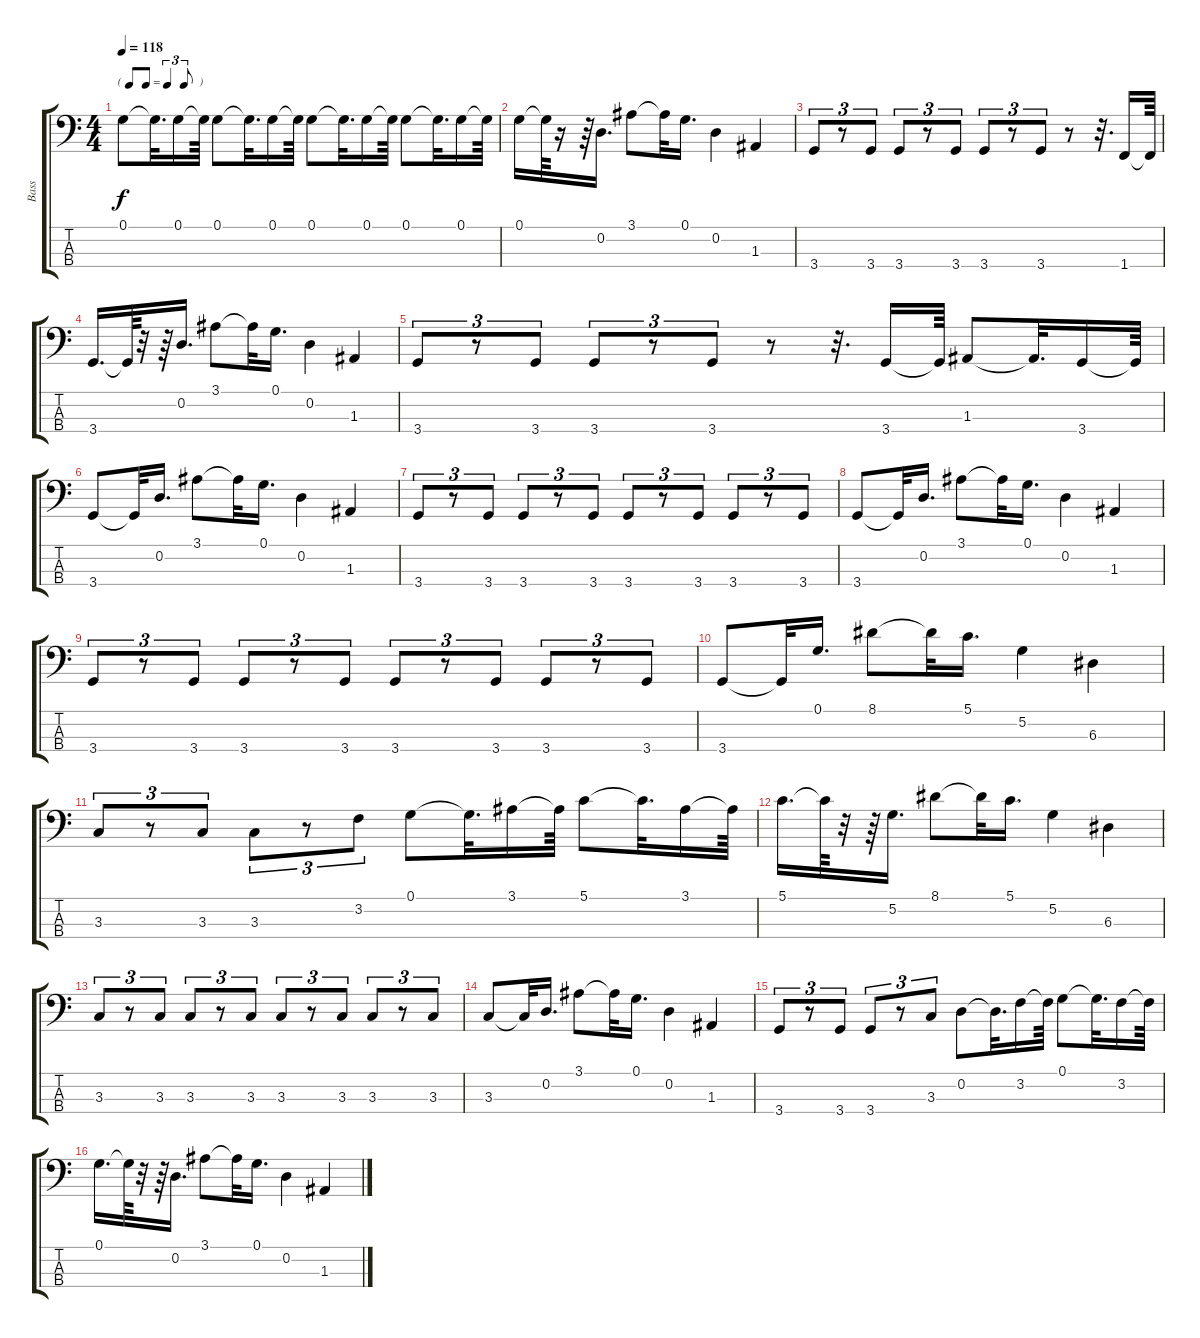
\track ("Bass" "Bass") {instrument electricbassfinger}
\staff {score tabs}
\tuning (G2 D2 A1 E1) {hide}
\ts (4 4)
\tf triplet8th
\tempo 118
\clef f4
\ks c
0.1.8{dy f} 0.1{t}.32{d} 0.1.16 0.1{t}.64 0.1.8 0.1{t}.32{d} 0.1.16 0.1{t}.64 0.1.8 0.1{t}.32{d} 0.1.16 0.1{t}.64 0.1.8 0.1{t}.32{d} 0.1.16 0.1{t}.64 |
0.1.16 0.1{t}.64 r.16 r.64 0.2.16{d} 3.1.8 3.1{t}.32 0.1.16{d} 0.2.4 1.3.4 |
3.4.8{tu (3 2)} r.8{tu (3 2)} 3.4.8{tu (3 2)} 3.4.8{tu (3 2)} r.8{tu (3 2)} 3.4.8{tu (3 2)} 3.4.8{tu (3 2)} r.8{tu (3 2)} 3.4.8{tu (3 2)} r.8 r.32{d} 1.4.16 1.4{t}.64 |
3.4.16{d} 3.4{t}.64 r.32 r.64 0.2.16{d} 3.1.8 3.1{t}.32 0.1.16{d} 0.2.4 1.3.4 |
3.4.8{tu (3 2)} r.8{tu (3 2)} 3.4.8{tu (3 2)} 3.4.8{tu (3 2)} r.8{tu (3 2)} 3.4.8{tu (3 2)} r.8 r.32{d} 3.4.16 3.4{t}.64 1.3.8 1.3{t}.32{d} 3.4.16 3.4{t}.64 |
3.4.8 3.4{t}.32 0.2.16{d} 3.1.8 3.1{t}.32 0.1.16{d} 0.2.4 1.3.4 |
3.4.8{tu (3 2)} r.8{tu (3 2)} 3.4.8{tu (3 2)} 3.4.8{tu (3 2)} r.8{tu (3 2)} 3.4.8{tu (3 2)} 3.4.8{tu (3 2)} r.8{tu (3 2)} 3.4.8{tu (3 2)} 3.4.8{tu (3 2)} r.8{tu (3 2)} 3.4.8{tu (3 2)} |
3.4.8 3.4{t}.32 0.2.16{d} 3.1.8 3.1{t}.32 0.1.16{d} 0.2.4 1.3.4 |
3.4.8{tu (3 2)} r.8{tu (3 2)} 3.4.8{tu (3 2)} 3.4.8{tu (3 2)} r.8{tu (3 2)} 3.4.8{tu (3 2)} 3.4.8{tu (3 2)} r.8{tu (3 2)} 3.4.8{tu (3 2)} 3.4.8{tu (3 2)} r.8{tu (3 2)} 3.4.8{tu (3 2)} |
3.4.8 3.4{t}.32 0.1.16{d} 8.1.8 8.1{t}.32 5.1.16{d} 5.2.4 6.3.4 |
3.3.8{tu (3 2)} r.8{tu (3 2)} 3.3.8{tu (3 2)} 3.3.8{tu (3 2)} r.8{tu (3 2)} 3.2.8{tu (3 2)} 0.1.8 0.1{t}.32{d} 3.1.16 3.1{t}.64 5.1.8 5.1{t}.32{d} 3.1.16 3.1{t}.64 |
5.1.16{d} 5.1{t}.64 r.32 r.64 5.2.16{d} 8.1.8 8.1{t}.32 5.1.16{d} 5.2.4 6.3.4 |
3.3.8{tu (3 2)} r.8{tu (3 2)} 3.3.8{tu (3 2)} 3.3.8{tu (3 2)} r.8{tu (3 2)} 3.3.8{tu (3 2)} 3.3.8{tu (3 2)} r.8{tu (3 2)} 3.3.8{tu (3 2)} 3.3.8{tu (3 2)} r.8{tu (3 2)} 3.3.8{tu (3 2)} |
3.3.8 3.3{t}.32 0.2.16{d} 3.1.8 3.1{t}.32 0.1.16{d} 0.2.4 1.3.4 |
3.4.8{tu (3 2)} r.8{tu (3 2)} 3.4.8{tu (3 2)} 3.4.8{tu (3 2)} r.8{tu (3 2)} 3.3.8{tu (3 2)} 0.2.8 0.2{t}.32{d} 3.2.16 3.2{t}.64 0.1.8 0.1{t}.32{d} 3.2.16 3.2{t}.64 |
0.1.16{d} 0.1{t}.64 r.32 r.64 0.2.16{d} 3.1.8 3.1{t}.32 0.1.16{d} 0.2.4 1.3.4
